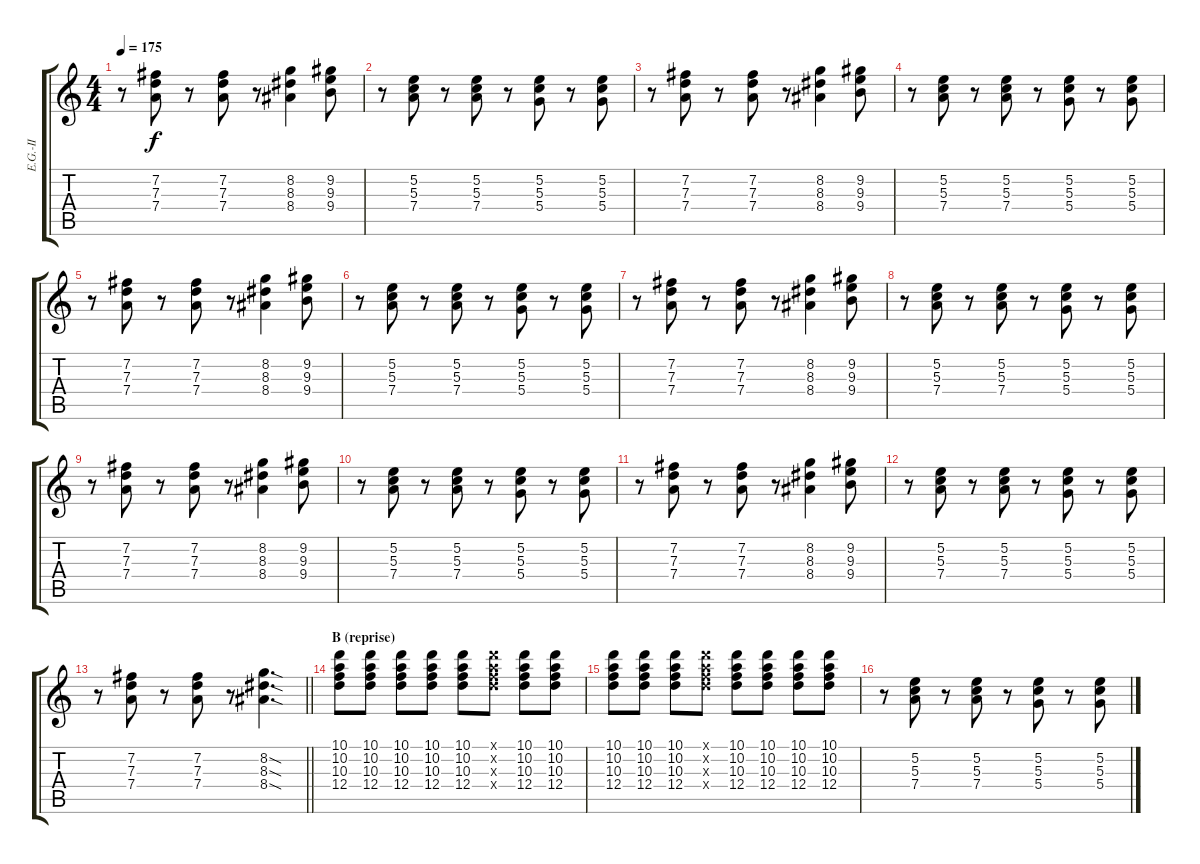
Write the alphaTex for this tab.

\track ("E.G.-II" "E.G.-II") {instrument electricguitarclean}
\staff {score tabs}
\tuning (E4 B3 G3 D3 A2 E2) {hide}
\ts (4 4)
\tempo 175
\clef g2
\ks c
r.8{dy f} (7.2 7.3 7.4).8 r.8 (7.2 7.3 7.4).8 r.8 (8.2 8.3 8.4).4 (9.2 9.3 9.4).8 |
r.8 (5.2 5.3 7.4).8 r.8 (5.2 5.3 7.4).8 r.8 (5.2 5.3 5.4).8 r.8 (5.2 5.3 5.4).8 |
r.8 (7.2 7.3 7.4).8 r.8 (7.2 7.3 7.4).8 r.8 (8.2 8.3 8.4).4 (9.2 9.3 9.4).8 |
r.8 (5.2 5.3 7.4).8 r.8 (5.2 5.3 7.4).8 r.8 (5.2 5.3 5.4).8 r.8 (5.2 5.3 5.4).8 |
r.8 (7.2 7.3 7.4).8 r.8 (7.2 7.3 7.4).8 r.8 (8.2 8.3 8.4).4 (9.2 9.3 9.4).8 |
r.8 (5.2 5.3 7.4).8 r.8 (5.2 5.3 7.4).8 r.8 (5.2 5.3 5.4).8 r.8 (5.2 5.3 5.4).8 |
r.8 (7.2 7.3 7.4).8 r.8 (7.2 7.3 7.4).8 r.8 (8.2 8.3 8.4).4 (9.2 9.3 9.4).8 |
r.8 (5.2 5.3 7.4).8 r.8 (5.2 5.3 7.4).8 r.8 (5.2 5.3 5.4).8 r.8 (5.2 5.3 5.4).8 |
r.8 (7.2 7.3 7.4).8 r.8 (7.2 7.3 7.4).8 r.8 (8.2 8.3 8.4).4 (9.2 9.3 9.4).8 |
r.8 (5.2 5.3 7.4).8 r.8 (5.2 5.3 7.4).8 r.8 (5.2 5.3 5.4).8 r.8 (5.2 5.3 5.4).8 |
r.8 (7.2 7.3 7.4).8 r.8 (7.2 7.3 7.4).8 r.8 (8.2 8.3 8.4).4 (9.2 9.3 9.4).8 |
r.8 (5.2 5.3 7.4).8 r.8 (5.2 5.3 7.4).8 r.8 (5.2 5.3 5.4).8 r.8 (5.2 5.3 5.4).8 |
\barLineRight lightlight
r.8 (7.2 7.3 7.4).8 r.8 (7.2 7.3 7.4).8 r.8 (8.2{sod} 8.3{sod} 8.4{sod}).4{d} |
\section ("" "B (reprise)")
(10.1 10.2 10.3 12.4).8 (10.1 10.2 10.3 12.4).8 (10.1 10.2 10.3 12.4).8 (10.1 10.2 10.3 12.4).8 (10.1 10.2 10.3 12.4).8 (10.1{x} 10.2{x} 10.3{x} 12.4{x}).8 (10.1 10.2 10.3 12.4).8 (10.1 10.2 10.3 12.4).8 |
(10.1 10.2 10.3 12.4).8 (10.1 10.2 10.3 12.4).8 (10.1 10.2 10.3 12.4).8 (10.1{x} 10.2{x} 10.3{x} 12.4{x}).8 (10.1 10.2 10.3 12.4).8 (10.1 10.2 10.3 12.4).8 (10.1 10.2 10.3 12.4).8 (10.1 10.2 10.3 12.4).8 |
r.8 (5.2 5.3 7.4).8 r.8 (5.2 5.3 7.4).8 r.8 (5.2 5.3 5.4).8 r.8 (5.2 5.3 5.4).8
